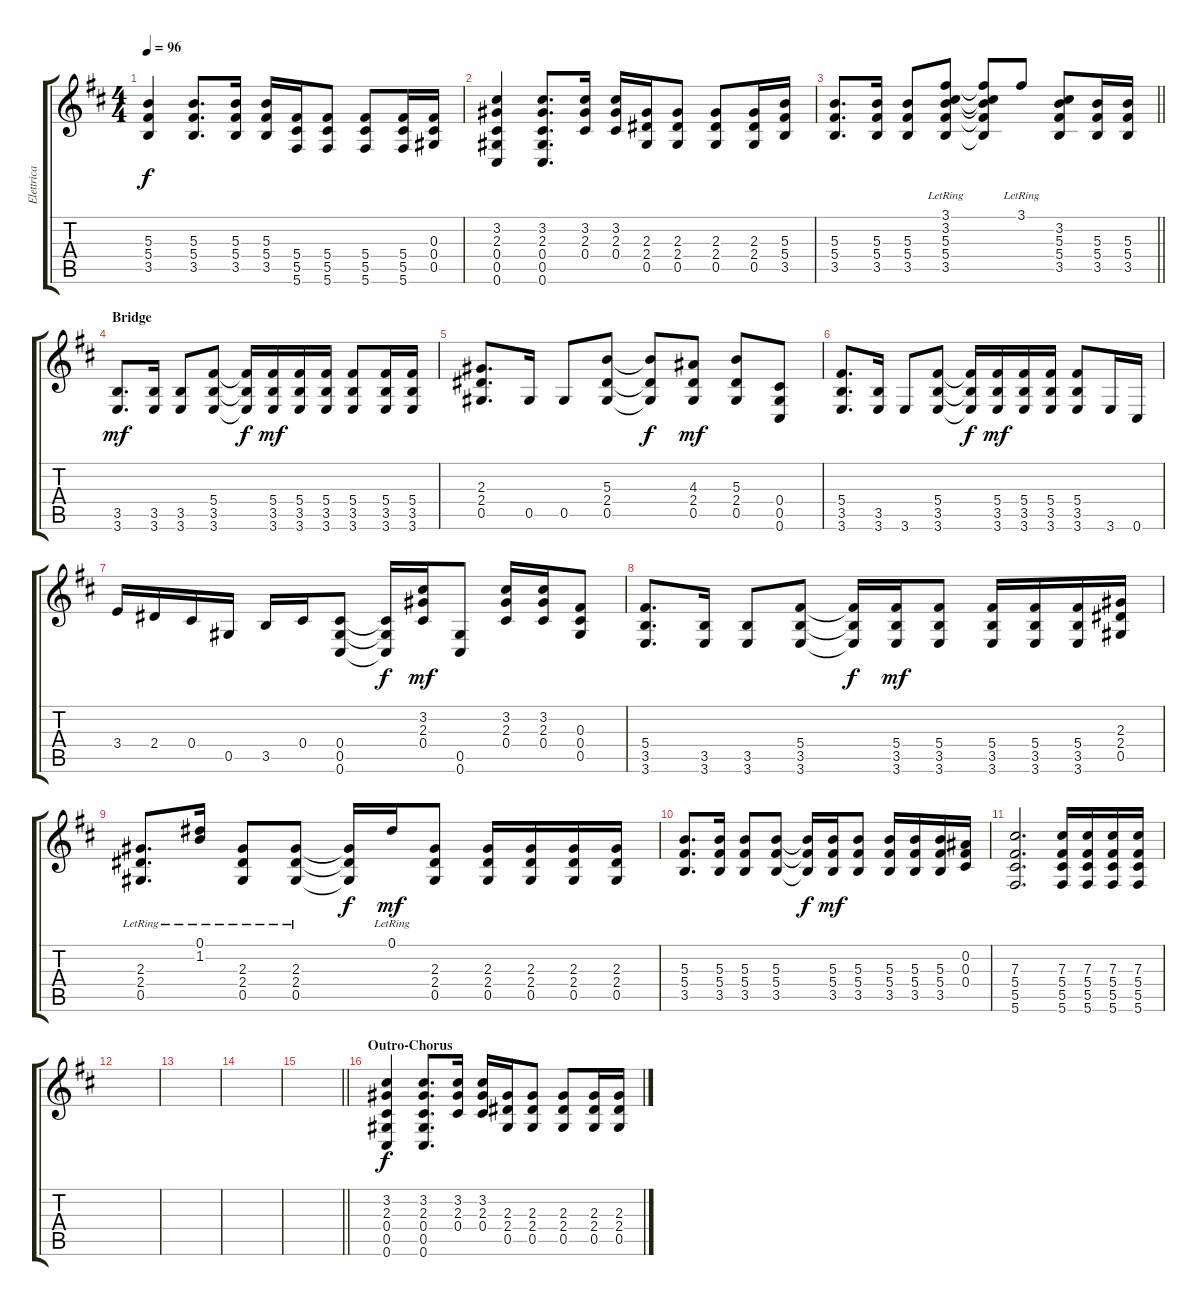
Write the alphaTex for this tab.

\track ("Elettrica Acc" "Elettrica ") {instrument overdrivenguitar}
\staff {score tabs}
\tuning (Eb4 Bb3 Gb3 Db3 Ab2 Db2) {hide}
\ts (4 4)
\tempo 96
\clef g2
\ks d
(5.3 5.4 3.5).4{dy f} (5.3 5.4 3.5).8{d} (5.3 5.4 3.5).16 (5.3 5.4 3.5).16 (5.4 5.5 5.6).16 (5.4 5.5 5.6).8 (5.4 5.5 5.6).8 (5.4 5.5 5.6).16 (0.3 0.4 0.5).16 |
(3.2 2.3 0.4 0.5 0.6).4 (3.2 2.3 0.4 0.5 0.6).8{d} (3.2 2.3 0.4).16 (3.2 2.3 0.4).16 (2.3 2.4 0.5).16 (2.3 2.4 0.5).8 (2.3 2.4 0.5).8 (2.3 2.4 0.5).16 (5.3 5.4 3.5).16 |
\barLineRight lightlight
(5.3 5.4 3.5).8{d} (5.3 5.4 3.5).16 (5.3 5.4 3.5).8 (3.1{lr} 3.2 5.3 5.4 3.5).8 (3.1{t} 3.2{t} 5.3{t} 5.4{t} 3.5{t}).8 3.1{lr}.8 (3.2 5.3 5.4 3.5).8 (5.3 5.4 3.5).16 (5.3 5.4 3.5).16 |
\section ("" "Bridge")
(3.5 3.6).8{d dy mf} (3.5 3.6).16 (3.5 3.6).8 (5.4 3.5 3.6).8 (5.4{t} 3.5{t} 3.6{t}).16{dy f} (5.4 3.5 3.6).16{dy mf} (5.4 3.5 3.6).16 (5.4 3.5 3.6).16 (5.4 3.5 3.6).8 (5.4 3.5 3.6).16 (5.4 3.5 3.6).16 |
(2.3 2.4 0.5).8{d} 0.5.16 0.5.8 (5.3 2.4 0.5).8 (5.3{t} 2.4{t} 0.5{t}).8{dy f} (4.3 2.4 0.5).8{dy mf} (5.3 2.4 0.5).8 (0.4 0.5 0.6).8 |
(5.4 3.5 3.6).8{d} (3.5 3.6).16 3.6.8 (5.4 3.5 3.6).8 (5.4{t} 3.5{t} 3.6{t}).16{dy f} (5.4 3.5 3.6).16{dy mf} (5.4 3.5 3.6).16 (5.4 3.5 3.6).16 (5.4 3.5 3.6).8 3.6.16 0.6.16 |
3.4.16 2.4.16 0.4.16 0.5.16 3.5.16 0.4.16 (0.4 0.5 0.6).8 (0.4{t} 0.5{t} 0.6{t}).16{dy f} (3.2 2.3 0.4).16{dy mf} (0.5 0.6).8 (3.2 2.3 0.4).16 (3.2 2.3 0.4).16 (0.3 0.4 0.5).8 |
(5.4 3.5 3.6).8{d} (3.5 3.6).16 (3.5 3.6).8 (5.4 3.5 3.6).8 (5.4{t} 3.5{t} 3.6{t}).16{dy f} (5.4 3.5 3.6).16{dy mf} (5.4 3.5 3.6).8 (5.4 3.5 3.6).16 (5.4 3.5 3.6).16 (5.4 3.5 3.6).16 (2.3 2.4 0.5).16 |
(2.3{lr} 2.4{lr} 0.5{lr}).8{d} (0.1{lr} 1.2{lr}).16 (2.3{lr} 2.4{lr} 0.5{lr}).8 (2.3{lr} 2.4{lr} 0.5{lr}).8 (2.3{t} 2.4{t} 0.5{t}).16{dy f} 0.1{lr}.16{dy mf} (2.3 2.4 0.5).8 (2.3 2.4 0.5).16 (2.3 2.4 0.5).16 (2.3 2.4 0.5).16 (2.3 2.4 0.5).16 |
(5.3 5.4 3.5).8{d} (5.3 5.4 3.5).16 (5.3 5.4 3.5).8 (5.3 5.4 3.5).8 (5.3{t} 5.4{t} 3.5{t}).16{dy f} (5.3 5.4 3.5).16{dy mf} (5.3 5.4 3.5).8 (5.3 5.4 3.5).16 (5.3 5.4 3.5).16 (5.3 5.4 3.5).16 (0.2 0.3 0.4).16 |
(7.3 5.4 5.5 5.6).2{d} (7.3 5.4 5.5 5.6).16 (7.3 5.4 5.5 5.6).16 (7.3 5.4 5.5 5.6).16 (7.3 5.4 5.5 5.6).16 |
|
|
|
\barLineRight lightlight
|
\section ("" "Outro-Chorus")
(3.2 2.3 0.4 0.5 0.6).4{dy f} (3.2 2.3 0.4 0.5 0.6).8{d} (3.2 2.3 0.4).16 (3.2 2.3 0.4).16 (2.3 2.4 0.5).16 (2.3 2.4 0.5).8 (2.3 2.4 0.5).8 (2.3 2.4 0.5).16 (2.3 2.4 0.5).16
